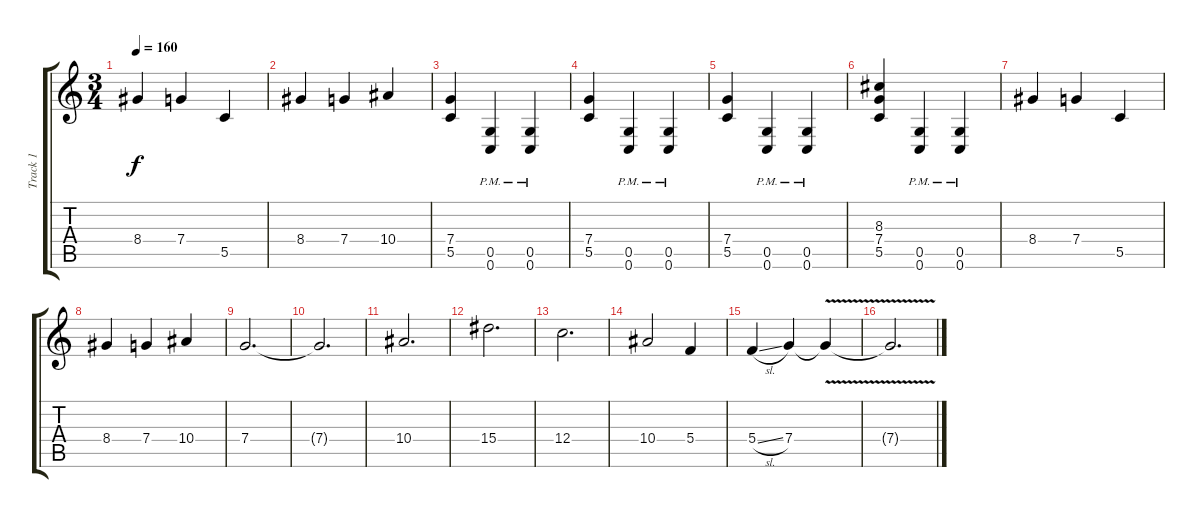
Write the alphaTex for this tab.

\track ("Track 1" "Track 1") {instrument distortionguitar}
\staff {score tabs}
\tuning (D4 A3 F3 C3 G2 C2) {hide}
\ts (3 4)
\tempo 160
\clef g2
\ks c
8.4.4{dy f} 7.4.4 5.5.4 |
8.4.4 7.4.4 10.4.4 |
(7.4 5.5).4 (0.5{pm} 0.6{pm}).4 (0.5{pm} 0.6{pm}).4 |
(7.4 5.5).4 (0.5{pm} 0.6{pm}).4 (0.5{pm} 0.6{pm}).4 |
(7.4 5.5).4 (0.5{pm} 0.6{pm}).4 (0.5{pm} 0.6{pm}).4 |
(8.3 7.4 5.5).4 (0.5{pm} 0.6{pm}).4 (0.5 0.6{pm}).4 |
8.4.4 7.4.4 5.5.4 |
8.4.4 7.4.4 10.4.4 |
7.4.2{d} |
7.4{t}.2{d} |
10.4.2{d} |
15.4.2{d} |
12.4.2{d} |
10.4.2 5.4.4 |
5.4{sl}.4 7.4.4 7.4{v t}.4 |
7.4{t}.2{d}
